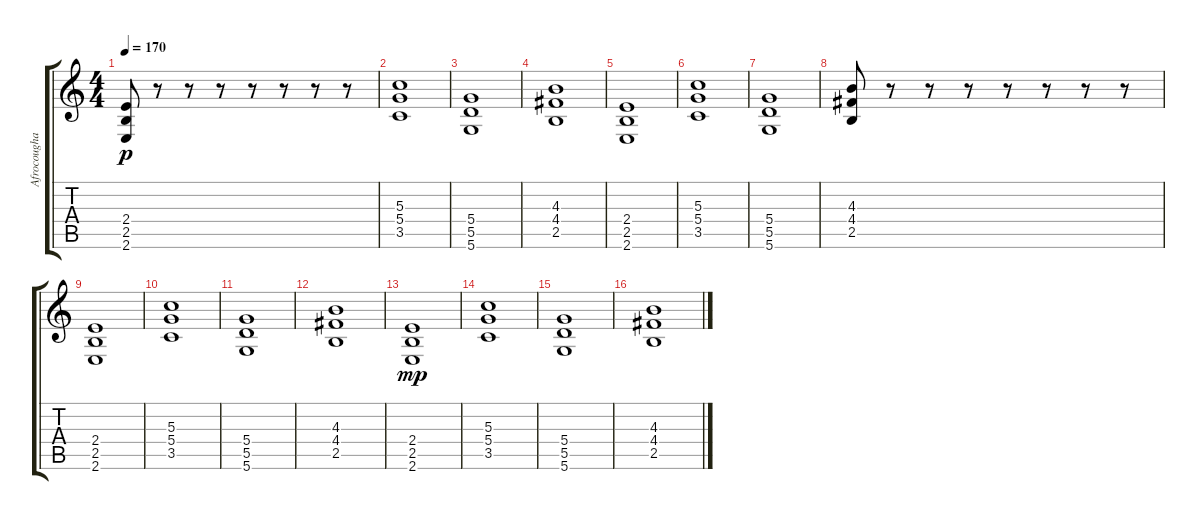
\track ("Afrocoughagous" "Afrocougha") {instrument distortionguitar}
\staff {score tabs}
\tuning (E4 B3 G3 D3 A2 D2) {hide}
\ts (4 4)
\tempo 170
\clef g2
\ks c
(2.4 2.5 2.6).8{dy p} r.8 r.8 r.8 r.8 r.8 r.8 r.8 |
(5.3 5.4 3.5).1 |
(5.4 5.5 5.6).1 |
(4.3 4.4 2.5).1 |
(2.4 2.5 2.6).1 |
(5.3 5.4 3.5).1 |
(5.4 5.5 5.6).1 |
(4.3 4.4 2.5).8 r.8 r.8 r.8 r.8 r.8 r.8 r.8 |
(2.4 2.5 2.6).1 |
(5.3 5.4 3.5).1 |
(5.4 5.5 5.6).1 |
(4.3 4.4 2.5).1 |
(2.4 2.5 2.6).1{dy mp} |
(5.3 5.4 3.5).1 |
(5.4 5.5 5.6).1 |
(4.3 4.4 2.5).1
